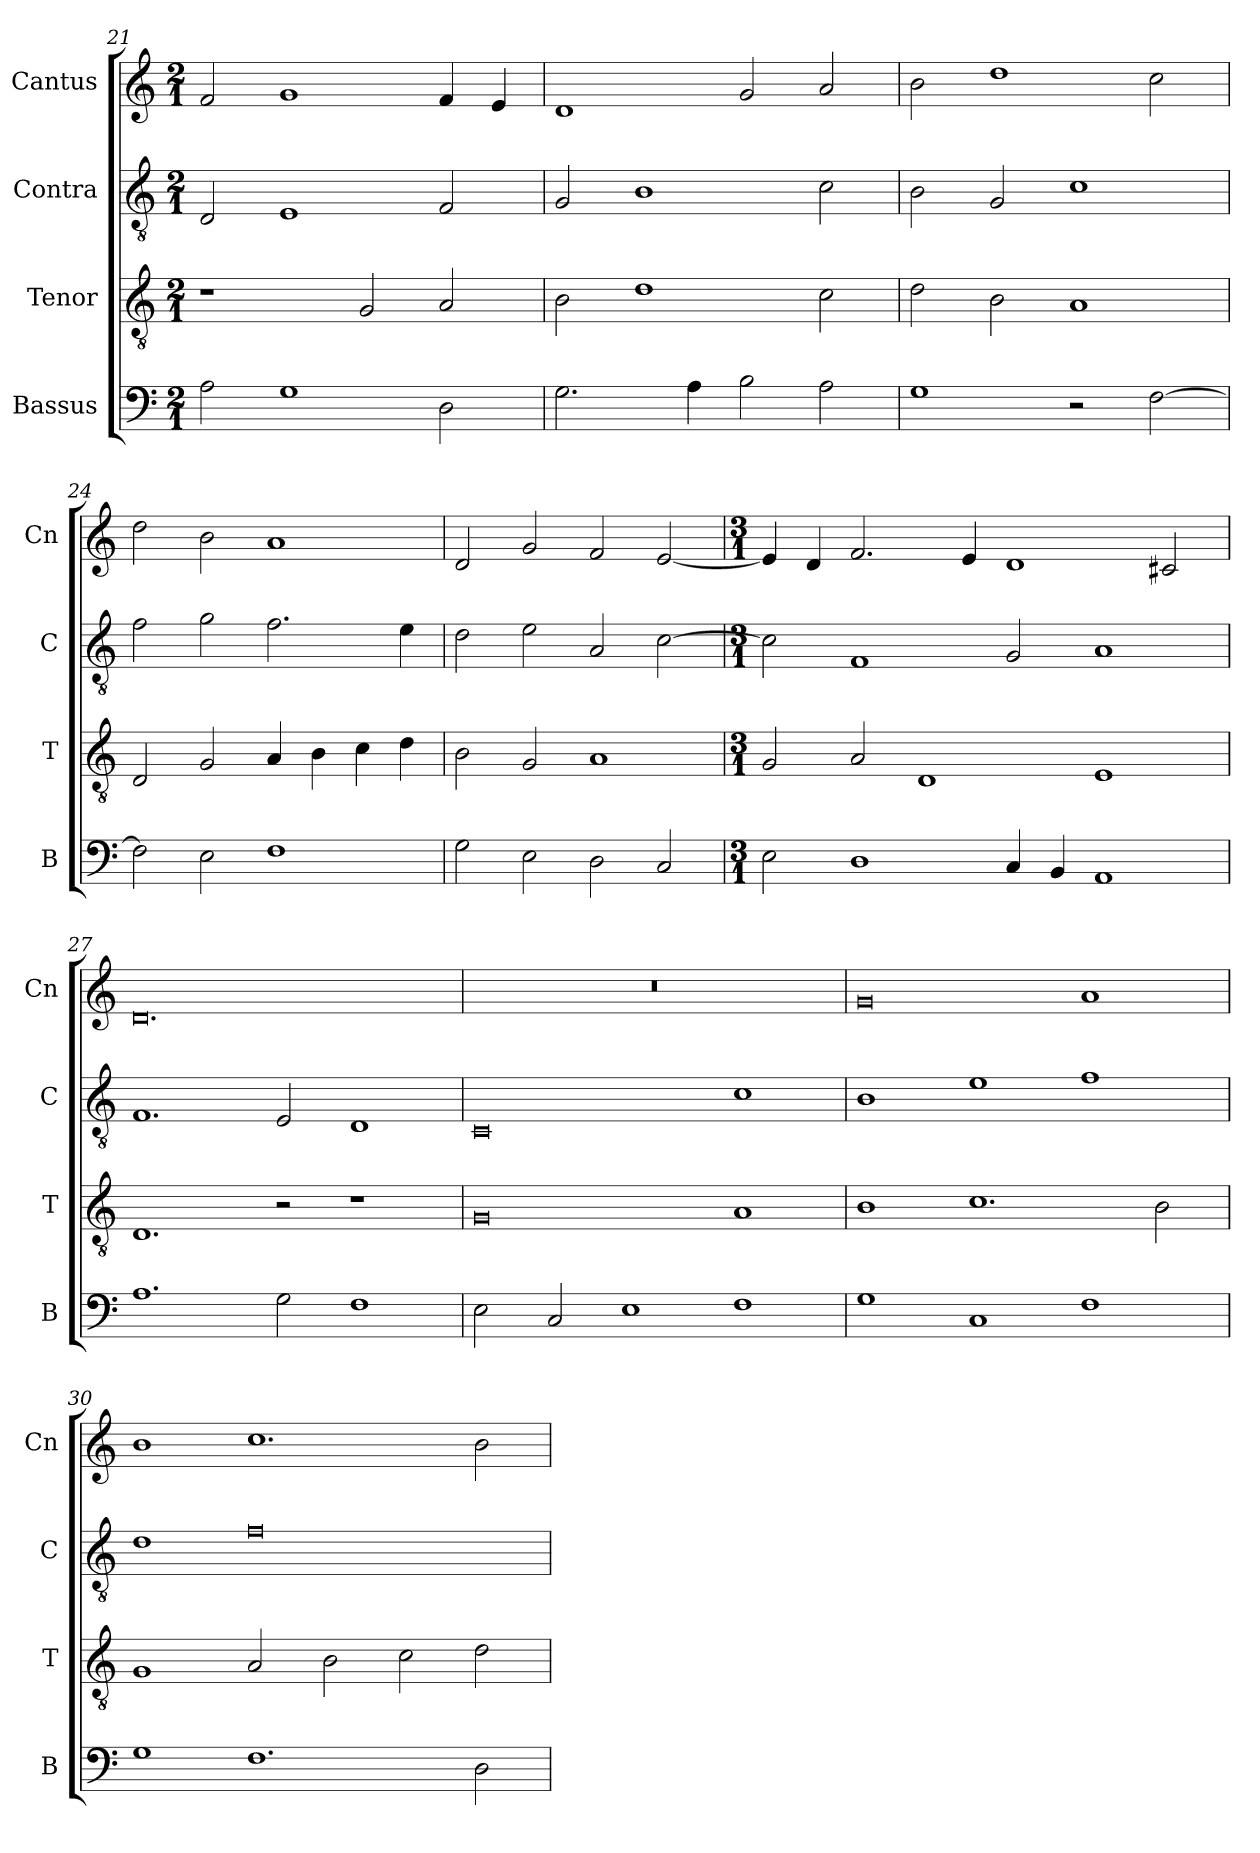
**kern	**kern	**kern	**kern
*part4	*part3	*part2	*part1
*staff4	*staff3	*staff2	*staff1
*I"Bassus	*I"Tenor	*I"Contra	*I"Cantus
*I'B	*I'T	*I'C	*I'Cn
*clefF4	*clefGv2	*clefGv2	*clefG2
*k[]	*k[]	*k[]	*k[]
*M2/1	*M2/1	*M2/1	*M2/1
=21	=21	=21	=21
2A\	1r	2D/	2f/
1G	.	1E	1g
.	2G/	.	.
2D\	2A/	2F/	4f/
.	.	.	4e/
=22	=22	=22	=22
2.G\	2B\	2G/	1d
.	1d	1B	.
4A\	.	.	.
2B\	.	.	2g/
2A\	2c\	2c\	2a/
=23	=23	=23	=23
1G	2d\	2B\	2b\
.	2B\	2G/	1dd
2r	1A	1c	.
[2F\	.	.	2cc\
=24	=24	=24	=24
2F\]	2D/	2f\	2dd\
2E\	2G/	2g\	2b\
1F	4A/	2.f\	1a
.	4B\	.	.
.	4c\	.	.
.	4d\	4e\	.
=25	=25	=25	=25
2G\	2B\	2d\	2d/
2E\	2G/	2e\	2g/
2D\	1A	2A/	2f/
2C/	.	[2c\	[2e/
=26	=26	=26	=26
*M3/1	*M3/1	*M3/1	*M3/1
2E\	2G/	2c\]	4e/]
.	.	.	4d/
1D	2A/	1F	2.f/
.	1D	.	.
.	.	.	4e/
4C/	.	2G/	1d
4BB/	.	.	.
1AA	1E	1A	.
.	.	.	2c#X/
=27	=27	=27	=27
1.A	1.D	1.F	0.d
2G\	2r	2E/	.
1F	1r	1D	.
=28	=28	=28	=28
2E\	0G	0C	0.r
2C/	.	.	.
1E	.	.	.
1F	1A	1c	.
=29	=29	=29	=29
1G	1B	1B	0g
1C	1.c	1e	.
1F	.	1f	1a
.	2B\	.	.
=30	=30	=30	=30
1G	1G	1d	1b
1.F	2A/	0f	1.cc
.	2B\	.	.
.	2c\	.	.
2D\	2d\	.	2b\
=	=	=	=
*-	*-	*-	*-
